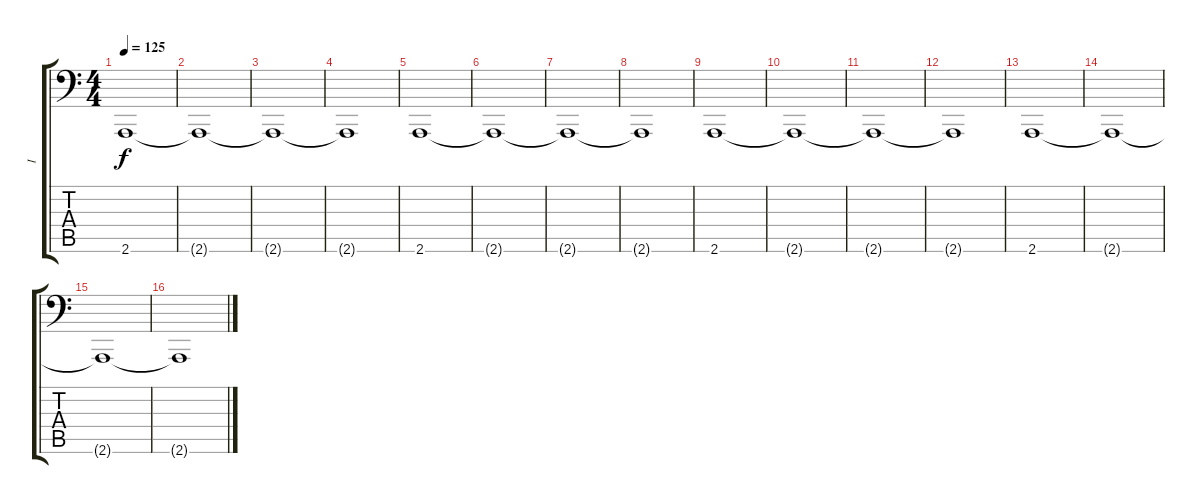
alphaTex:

\track ("I" "I") {instrument acousticgrandpiano}
\staff {score tabs}
\tuning (D4 A3 F3 C3 G2 G1) {hide}
\ts (4 4)
\tempo 125
\clef f4
\ks c
2.6.1{dy f} |
2.6{t}.1 |
2.6{t}.1 |
2.6{t}.1 |
2.6.1 |
2.6{t}.1 |
2.6{t}.1 |
2.6{t}.1 |
2.6.1 |
2.6{t}.1 |
2.6{t}.1 |
2.6{t}.1 |
2.6.1 |
2.6{t}.1 |
2.6{t}.1 |
2.6{t}.1
